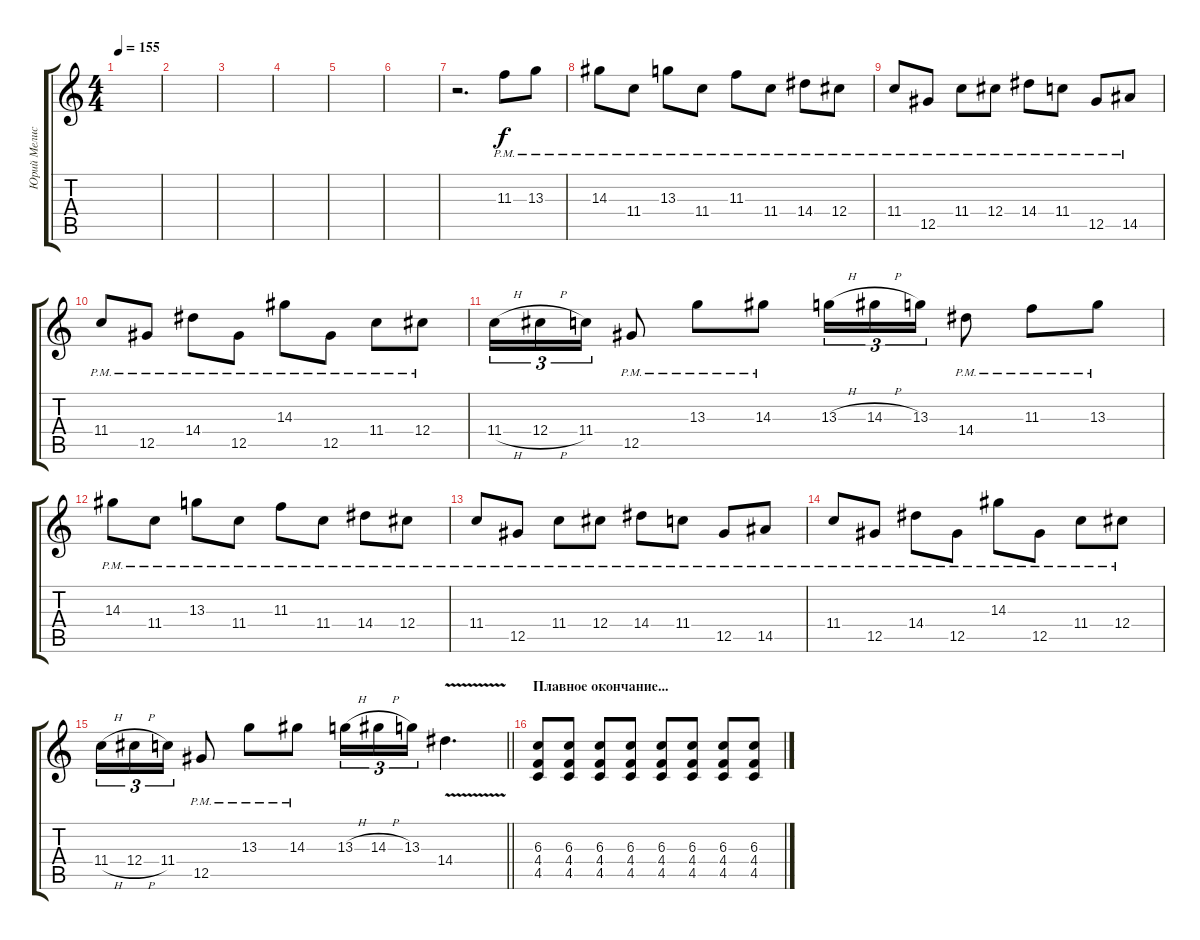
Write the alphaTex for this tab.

\track ("Юрий Мелисов" "Юрий Мелис") {instrument distortionguitar}
\staff {score tabs}
\tuning (Eb4 Bb3 Gb3 Db3 Ab2 Eb2) {hide}
\ts (4 4)
\tempo 155
\clef g2
\ks c
|
|
|
|
|
|
r.2{d} 11.3{pm}.8 13.3{pm}.8 |
14.3{pm}.8 11.4{pm}.8 13.3{pm}.8 11.4{pm}.8 11.3{pm}.8 11.4{pm}.8 14.4{pm}.8 12.4{pm}.8 |
11.4{pm}.8 12.5{pm}.8 11.4{pm}.8 12.4{pm}.8 14.4{pm}.8 11.4{pm}.8 12.5{pm}.8 14.5{pm}.8 |
11.4{pm}.8 12.5{pm}.8 14.4{pm}.8 12.5{pm}.8 14.3{pm}.8 12.5{pm}.8 11.4{pm}.8 12.4{pm}.8 |
11.4{h}.16{tu (3 2)} 12.4{h}.16{tu (3 2)} 11.4.16{tu (3 2)} 12.5{pm}.8 13.3{pm}.8 14.3{pm}.8 13.3{h}.16{tu (3 2)} 14.3{h}.16{tu (3 2)} 13.3.16{tu (3 2)} 14.4{pm}.8 11.3{pm}.8 13.3{pm}.8 |
14.3{pm}.8 11.4{pm}.8 13.3{pm}.8 11.4{pm}.8 11.3{pm}.8 11.4{pm}.8 14.4{pm}.8 12.4{pm}.8 |
11.4{pm}.8 12.5{pm}.8 11.4{pm}.8 12.4{pm}.8 14.4{pm}.8 11.4{pm}.8 12.5{pm}.8 14.5{pm}.8 |
11.4{pm}.8 12.5{pm}.8 14.4{pm}.8 12.5{pm}.8 14.3{pm}.8 12.5{pm}.8 11.4{pm}.8 12.4{pm}.8 |
\barLineRight lightlight
11.4{h}.16{tu (3 2)} 12.4{h}.16{tu (3 2)} 11.4.16{tu (3 2)} 12.5{pm}.8 13.3{pm}.8 14.3{pm}.8 13.3{h}.16{tu (3 2)} 14.3{h}.16{tu (3 2)} 13.3.16{tu (3 2)} 14.4{v}.4{d} |
\section ("" "Плавное окончание...")
(6.3 4.4 4.5).8 (6.3 4.4 4.5).8 (6.3 4.4 4.5).8 (6.3 4.4 4.5).8 (6.3 4.4 4.5).8 (6.3 4.4 4.5).8 (6.3 4.4 4.5).8 (6.3 4.4 4.5).8
